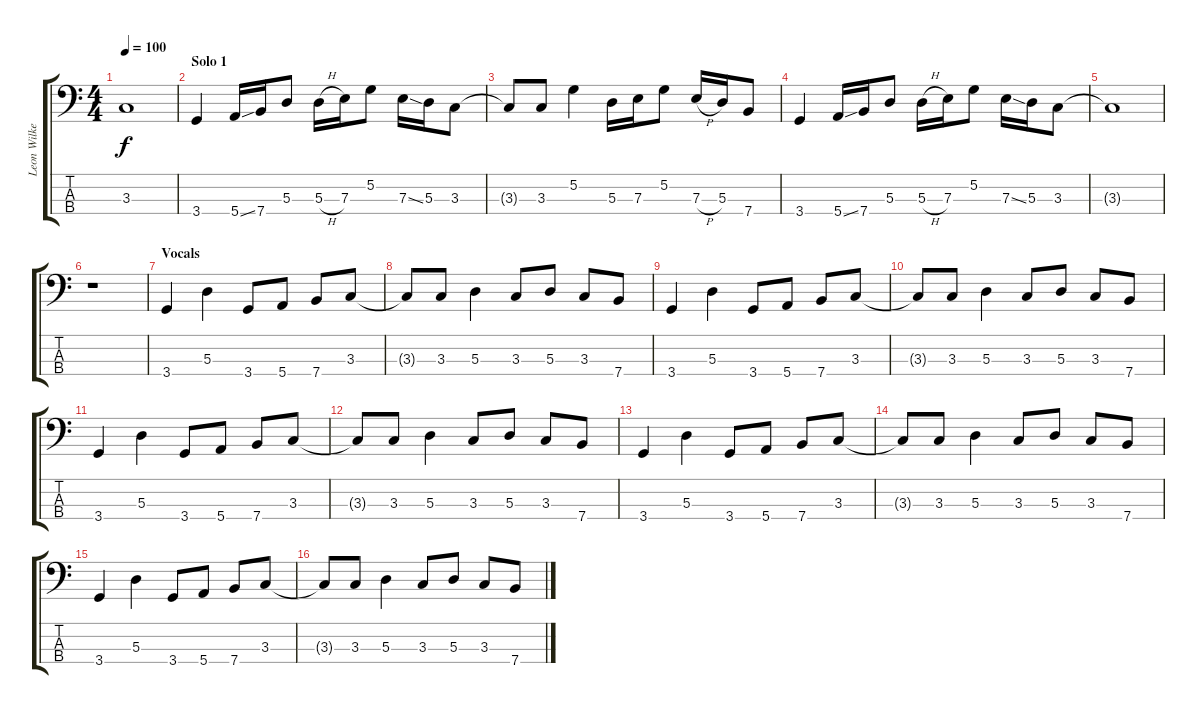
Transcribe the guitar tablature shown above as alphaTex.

\track ("Leon Wilkeson " "Leon Wilke") {instrument electricbassfinger}
\staff {score tabs}
\tuning (G2 D2 A1 E1) {hide}
\ts (4 4)
\tempo 100
\clef f4
\ks c
3.3{t}.1{dy f} |
\section ("" "Solo 1")
3.4.4 5.4{ss}.16 7.4.16 5.3.8 5.3{h}.16 7.3.16 5.2.8 7.3{ss}.16 5.3.16 3.3.8 |
3.3{t}.8 3.3.8 5.2.4 5.3.16 7.3.16 5.2.8 7.3{h}.16 5.3.16 7.4.8 |
3.4.4 5.4{ss}.16 7.4.16 5.3.8 5.3{h}.16 7.3.16 5.2.8 7.3{ss}.16 5.3.16 3.3.8 |
3.3{t}.1 |
r.1 |
\section ("" "Vocals")
3.4.4 5.3.4 3.4.8 5.4.8 7.4.8 3.3.8 |
3.3{t}.8 3.3.8 5.3.4 3.3.8 5.3.8 3.3.8 7.4.8 |
3.4.4 5.3.4 3.4.8 5.4.8 7.4.8 3.3.8 |
3.3{t}.8 3.3.8 5.3.4 3.3.8 5.3.8 3.3.8 7.4.8 |
3.4.4 5.3.4 3.4.8 5.4.8 7.4.8 3.3.8 |
3.3{t}.8 3.3.8 5.3.4 3.3.8 5.3.8 3.3.8 7.4.8 |
3.4.4 5.3.4 3.4.8 5.4.8 7.4.8 3.3.8 |
3.3{t}.8 3.3.8 5.3.4 3.3.8 5.3.8 3.3.8 7.4.8 |
3.4.4 5.3.4 3.4.8 5.4.8 7.4.8 3.3.8 |
3.3{t}.8 3.3.8 5.3.4 3.3.8 5.3.8 3.3.8 7.4.8
